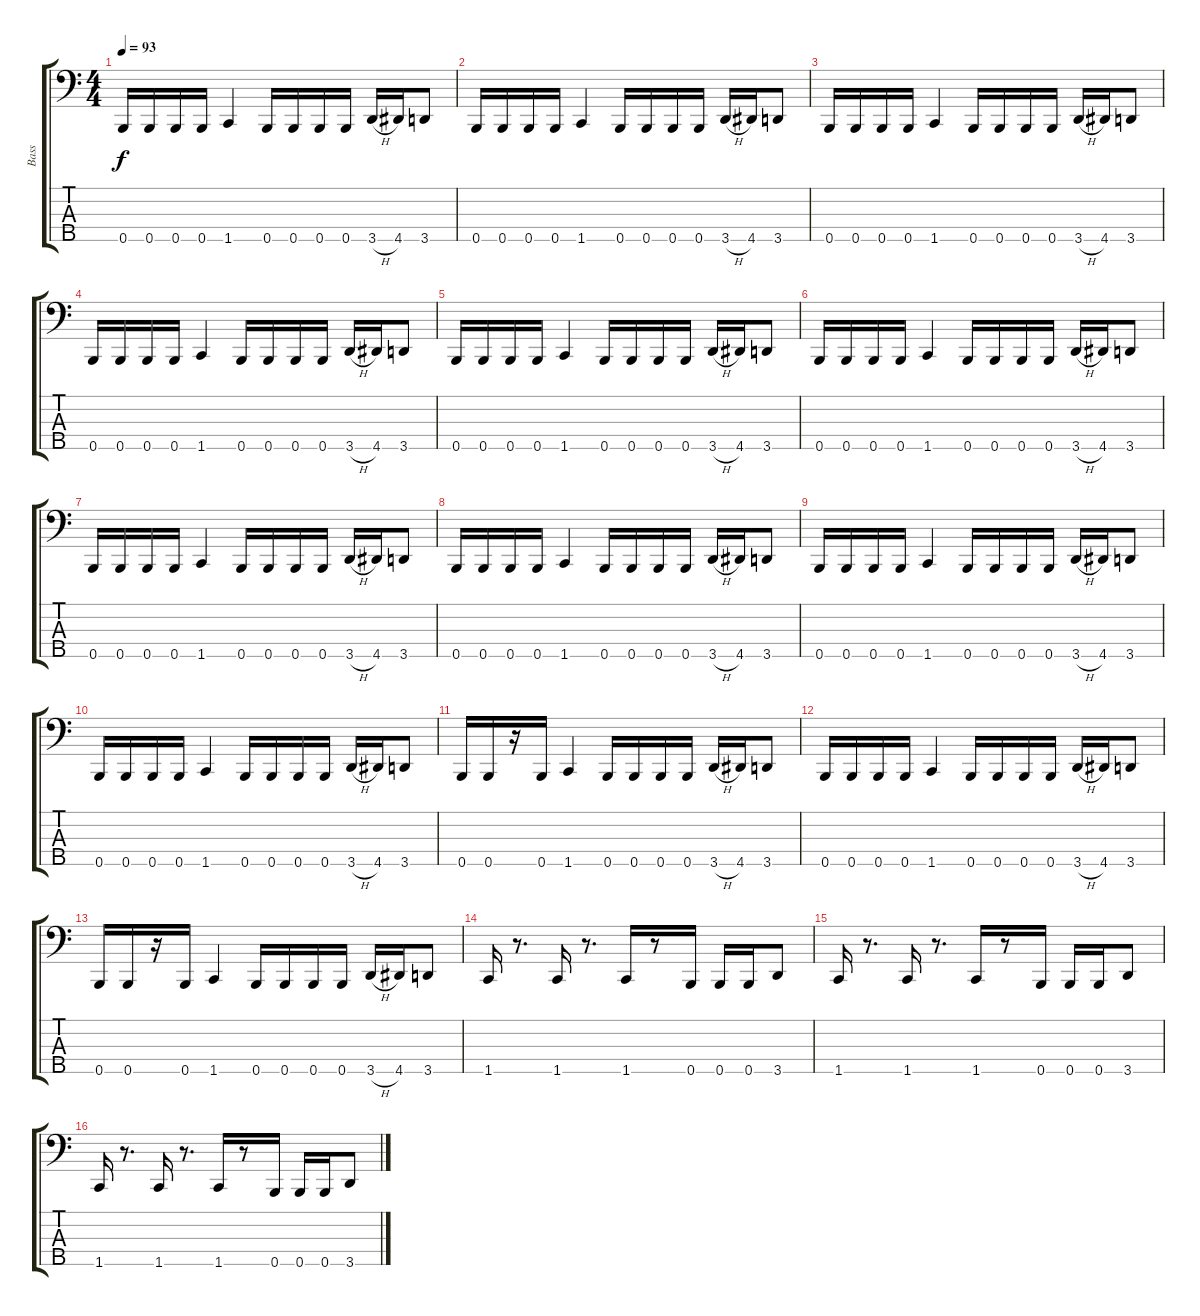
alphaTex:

\track ("Bass" "Bass") {instrument electricbasspick}
\staff {score tabs}
\tuning (G2 D2 A1 E1 B0) {hide}
\ts (4 4)
\tempo 93
\clef f4
\ks c
0.5.16{dy f instrument electricbasspick} 0.5.16 0.5.16 0.5.16 1.5.4 0.5.16 0.5.16 0.5.16 0.5.16 3.5{h}.16 4.5.16 3.5.8 |
0.5.16 0.5.16 0.5.16 0.5.16 1.5.4 0.5.16 0.5.16 0.5.16 0.5.16 3.5{h}.16 4.5.16 3.5.8 |
0.5.16 0.5.16 0.5.16 0.5.16 1.5.4 0.5.16 0.5.16 0.5.16 0.5.16 3.5{h}.16 4.5.16 3.5.8 |
0.5.16 0.5.16 0.5.16 0.5.16 1.5.4 0.5.16 0.5.16 0.5.16 0.5.16 3.5{h}.16 4.5.16 3.5.8 |
0.5.16 0.5.16 0.5.16 0.5.16 1.5.4 0.5.16 0.5.16 0.5.16 0.5.16 3.5{h}.16 4.5.16 3.5.8 |
0.5.16 0.5.16 0.5.16 0.5.16 1.5.4 0.5.16 0.5.16 0.5.16 0.5.16 3.5{h}.16 4.5.16 3.5.8 |
0.5.16 0.5.16 0.5.16 0.5.16 1.5.4 0.5.16 0.5.16 0.5.16 0.5.16 3.5{h}.16 4.5.16 3.5.8 |
0.5.16 0.5.16 0.5.16 0.5.16 1.5.4 0.5.16 0.5.16 0.5.16 0.5.16 3.5{h}.16 4.5.16 3.5.8 |
0.5.16 0.5.16 0.5.16 0.5.16 1.5.4 0.5.16 0.5.16 0.5.16 0.5.16 3.5{h}.16 4.5.16 3.5.8 |
0.5.16 0.5.16 0.5.16 0.5.16 1.5.4 0.5.16 0.5.16 0.5.16 0.5.16 3.5{h}.16 4.5.16 3.5.8 |
0.5.16 0.5.16 r.16 0.5.16 1.5.4 0.5.16 0.5.16 0.5.16 0.5.16 3.5{h}.16 4.5.16 3.5.8 |
0.5.16 0.5.16 0.5.16 0.5.16 1.5.4 0.5.16 0.5.16 0.5.16 0.5.16 3.5{h}.16 4.5.16 3.5.8 |
0.5.16 0.5.16 r.16 0.5.16 1.5.4 0.5.16 0.5.16 0.5.16 0.5.16 3.5{h}.16 4.5.16 3.5.8 |
1.5.16 r.8{d} 1.5.16 r.8{d} 1.5.16 r.8 0.5.16 0.5.16 0.5.16 3.5.8 |
1.5.16 r.8{d} 1.5.16 r.8{d} 1.5.16 r.8 0.5.16 0.5.16 0.5.16 3.5.8 |
1.5.16 r.8{d} 1.5.16 r.8{d} 1.5.16 r.8 0.5.16 0.5.16 0.5.16 3.5.8
